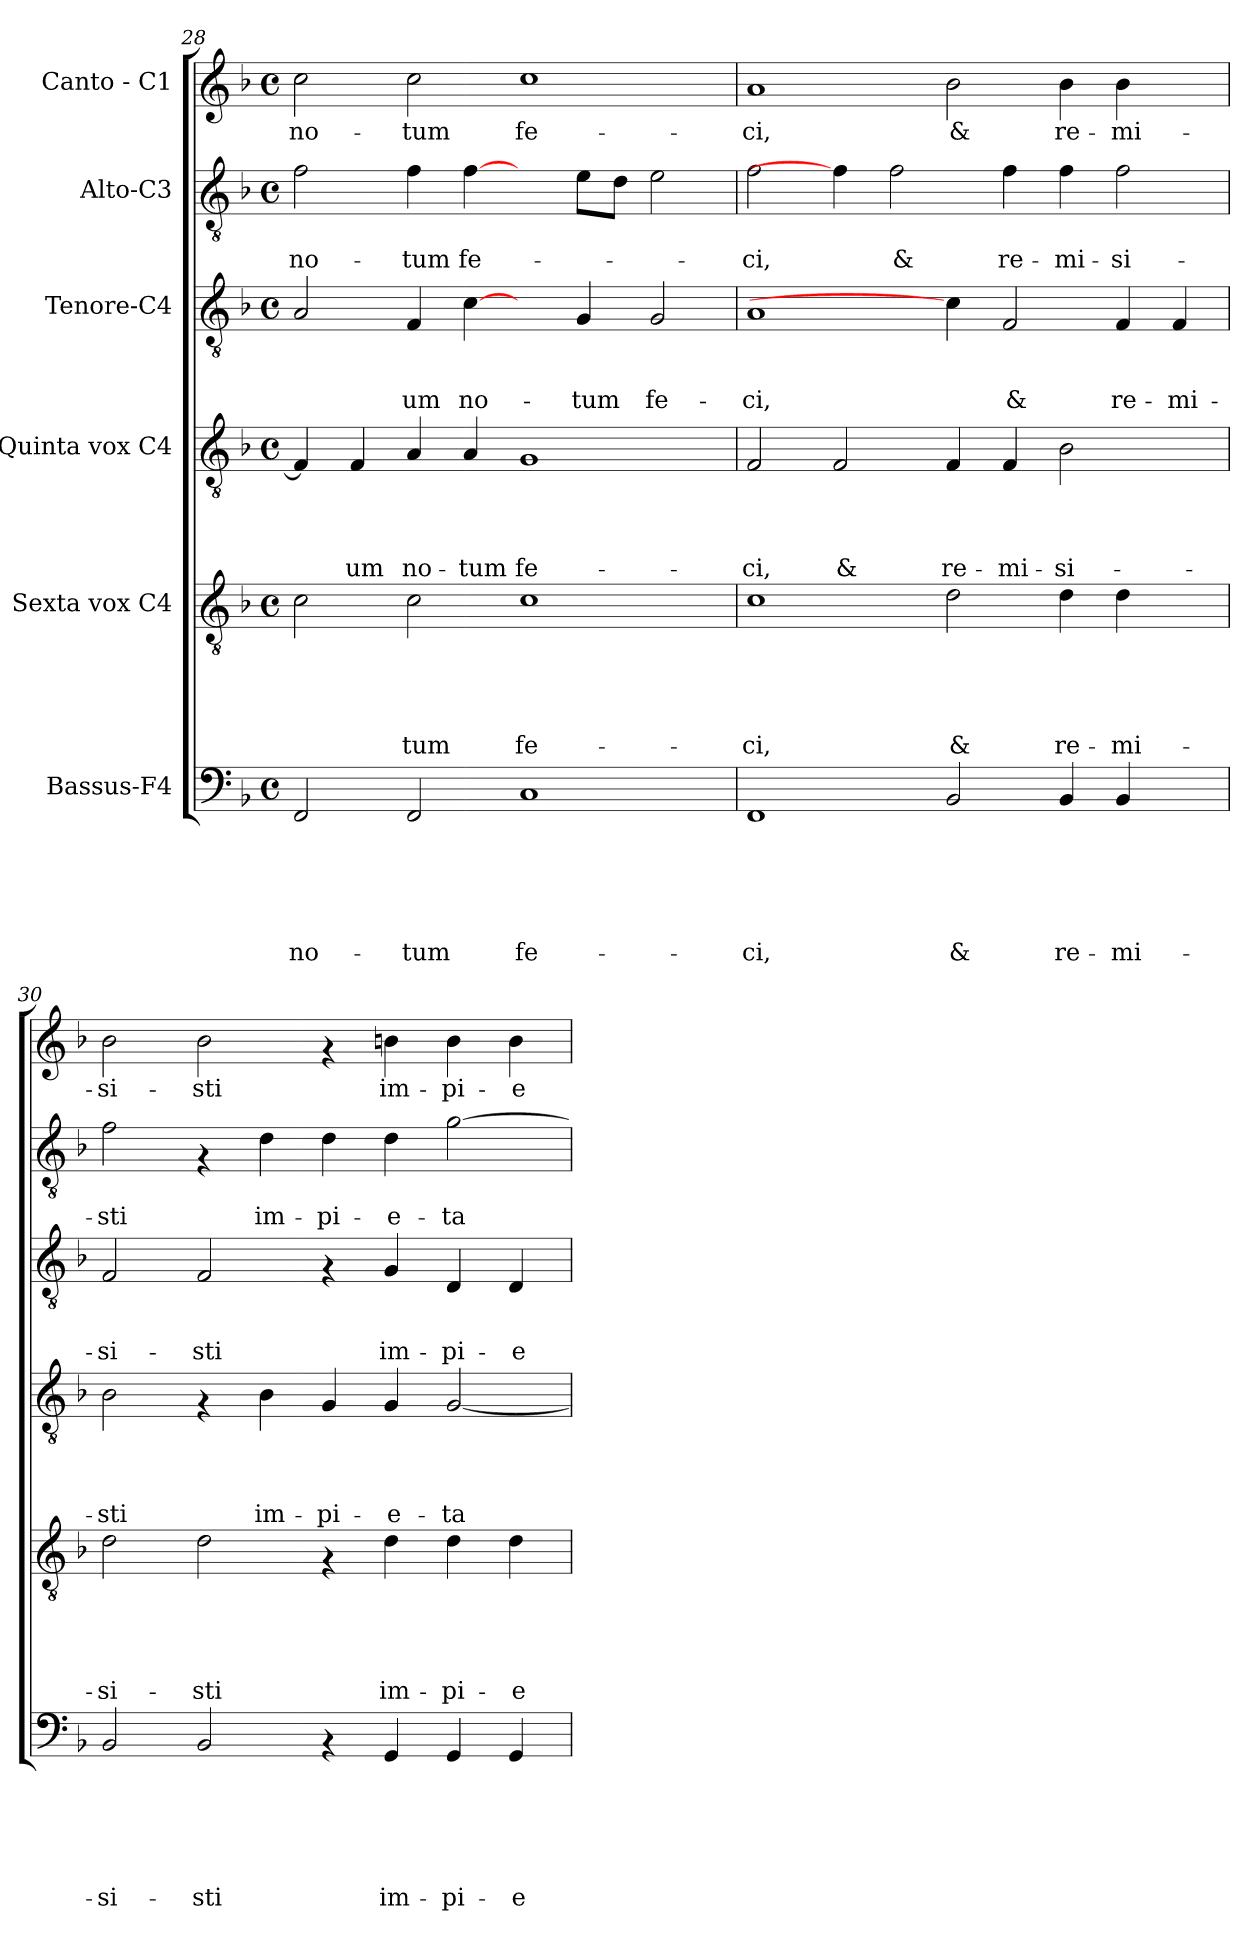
**kern	**text	**text	**text	**text	**text	**text	**kern	**text	**text	**text	**text	**text	**kern	**text	**text	**text	**text	**kern	**text	**text	**text	**kern	**text	**text	**kern	**text
*part6	*part6	*part6	*part6	*part6	*part6	*part6	*part5	*part5	*part5	*part5	*part5	*part5	*part4	*part4	*part4	*part4	*part4	*part3	*part3	*part3	*part3	*part2	*part2	*part2	*part1	*part1
*staff6	*staff6	*staff6	*staff6	*staff6	*staff6	*staff6	*staff5	*staff5	*staff5	*staff5	*staff5	*staff5	*staff4	*staff4	*staff4	*staff4	*staff4	*staff3	*staff3	*staff3	*staff3	*staff2	*staff2	*staff2	*staff1	*staff1
*I"Bassus-F4	*	*	*	*	*	*	*I"Sexta vox C4	*	*	*	*	*	*I"Quinta vox C4	*	*	*	*	*I"Tenore-C4	*	*	*	*I"Alto-C3	*	*	*I"Canto - C1	*
*clefF4	*	*	*	*	*	*	*clefGv2	*	*	*	*	*	*clefGv2	*	*	*	*	*clefGv2	*	*	*	*clefGv2	*	*	*clefG2	*
*k[b-]	*	*	*	*	*	*	*k[b-]	*	*	*	*	*	*k[b-]	*	*	*	*	*k[b-]	*	*	*	*k[b-]	*	*	*k[b-]	*
*F:	*	*	*	*	*	*	*F:	*	*	*	*	*	*F:	*	*	*	*	*F:	*	*	*	*F:	*	*	*F:	*
*M4/4	*	*	*	*	*	*	*M4/4	*	*	*	*	*	*M4/4	*	*	*	*	*M4/4	*	*	*	*M4/4	*	*	*M4/4	*
*met(c)	*	*	*	*	*	*	*met(c)	*	*	*	*	*	*met(c)	*	*	*	*	*met(c)	*	*	*	*met(c)	*	*	*met(c)	*
=28	=28	=28	=28	=28	=28	=28	=28	=28	=28	=28	=28	=28	=28	=28	=28	=28	=28	=28	=28	=28	=28	=28	=28	=28	=28	=28
!	!	!	!	!	!	!LO:LY:b	!	!	!	!	!	!	!	!	!	!	!	!	!	!	!	!	!	!LO:LY:b	!	!LO:LY:b
2FF/	.	.	.	.	.	no-	2c\	.	.	.	.	.	4F/]	.	.	.	.	2A/	.	.	.	2f\	.	no-	2cc\	no-
!	!	!	!	!	!	!	!	!	!	!	!	!	!	!	!	!	!LO:LY:b	!	!	!	!	!	!	!	!	!
.	.	.	.	.	.	.	.	.	.	.	.	.	4F/	.	.	.	-um	.	.	.	.	.	.	.	.	.
!	!	!	!	!	!	!LO:LY:b	!	!	!	!	!	!LO:LY:b	!	!	!	!	!LO:LY:b	!	!	!	!LO:LY:b	!	!	!LO:LY:b	!	!LO:LY:b
2FF/	.	.	.	.	.	-tum	2c\	.	.	.	.	-tum	4A/	.	.	.	no-	4F/	.	.	-um	4f\	.	-tum	2cc\	-tum
!	!	!	!	!	!	!	!	!	!	!	!	!	!	!	!	!	!LO:LY:b	!	!	!	!LO:LY:b	!	!	!LO:LY:b	!	!
.	.	.	.	.	.	.	.	.	.	.	.	.	4A/	.	.	.	-tum	[4c\	.	.	no-	[4f\	.	fe-	.	.
!	!	!	!	!	!	!LO:LY:b	!	!	!	!	!	!LO:LY:b	!	!	!	!	!LO:LY:b	!	!	!	!	!	!	!	!	!LO:LY:b
1C	.	.	.	.	.	fe-	1c	.	.	.	.	fe-	1G	.	.	.	fe-	4ryy	.	.	.	4ryy	.	.	1cc	fe-
!	!	!	!	!	!	!	!	!	!	!	!	!	!	!	!	!	!	!	!	!	!LO:LY:b	!	!	!	!	!
.	.	.	.	.	.	.	.	.	.	.	.	.	.	.	.	.	.	4G/	.	.	-tum	8e\L	.	.	.	.
.	.	.	.	.	.	.	.	.	.	.	.	.	.	.	.	.	.	.	.	.	.	8d\J	.	.	.	.
!	!	!	!	!	!	!	!	!	!	!	!	!	!	!	!	!	!	!	!	!	!LO:LY:b	!	!	!	!	!
.	.	.	.	.	.	.	.	.	.	.	.	.	.	.	.	.	.	2G/	.	.	fe-	2e\	.	.	.	.
!!LO:PB:g=z
=29	=29	=29	=29	=29	=29	=29	=29	=29	=29	=29	=29	=29	=29	=29	=29	=29	=29	=29	=29	=29	=29	=29	=29	=29	=29	=29
!	!	!	!	!	!	!LO:LY:b	!	!	!	!	!	!LO:LY:b	!	!	!	!	!LO:LY:b	!	!	!	!LO:LY:b	!	!	!LO:LY:b	!	!LO:LY:b
1FF	.	.	.	.	.	-ci,	1c	.	.	.	.	-ci,	2F/	.	.	.	-ci,	1A	.	.	-ci,	2f\	.	-ci,	1a	-ci,
!	!	!	!	!	!	!	!	!	!	!	!	!	!	!	!	!	!LO:LY:b	!	!	!	!	!	!	!	!	!
.	.	.	.	.	.	.	.	.	.	.	.	.	2F/	.	.	.	&	.	.	.	.	4f\]	.	.	.	.
!	!	!	!	!	!	!	!	!	!	!	!	!	!	!	!	!	!	!	!	!	!	!	!	!LO:LY:b	!	!
.	.	.	.	.	.	.	.	.	.	.	.	.	.	.	.	.	.	.	.	.	.	2f\	.	&	.	.
!	!	!	!	!	!	!LO:LY:b	!	!	!	!	!	!LO:LY:b	!	!	!	!	!LO:LY:b	!	!	!	!	!	!	!	!	!LO:LY:b
2BB-/	.	.	.	.	.	&	2d\	.	.	.	.	&	4F/	.	.	.	re-	4c\]	.	.	.	.	.	.	2b-\	&
!	!	!	!	!	!	!	!	!	!	!	!	!	!	!	!	!	!LO:LY:b	!	!	!	!LO:LY:b	!	!	!LO:LY:b	!	!
.	.	.	.	.	.	.	.	.	.	.	.	.	4F/	.	.	.	-mi-	2F/	.	.	&	4f\	.	re-	.	.
!	!	!	!	!	!	!LO:LY:b	!	!	!	!	!	!LO:LY:b	!	!	!	!	!LO:LY:b	!	!	!	!	!	!	!LO:LY:b	!	!LO:LY:b
4BB-/	.	.	.	.	.	re-	4d\	.	.	.	.	re-	2B-\	.	.	.	-si-	.	.	.	.	4f\	.	-mi-	4b-\	re-
!	!	!	!	!	!	!LO:LY:b	!	!	!	!	!	!LO:LY:b	!	!	!	!	!	!	!	!	!LO:LY:b	!	!	!LO:LY:b	!	!LO:LY:b
4BB-/	.	.	.	.	.	-mi-	4d\	.	.	.	.	-mi-	.	.	.	.	.	4F/	.	.	re-	2f\	.	-si-	4b-\	-mi-
!	!	!	!	!	!	!	!	!	!	!	!	!	!	!	!	!	!	!	!	!	!LO:LY:b	!	!	!	!	!
4ryy	.	.	.	.	.	.	4ryy	.	.	.	.	.	4ryy	.	.	.	.	4F/	.	.	-mi-	.	.	.	4ryy	.
=30	=30	=30	=30	=30	=30	=30	=30	=30	=30	=30	=30	=30	=30	=30	=30	=30	=30	=30	=30	=30	=30	=30	=30	=30	=30	=30
!	!	!	!	!	!	!LO:LY:b	!	!	!	!	!	!LO:LY:b	!	!	!	!	!LO:LY:b	!	!	!	!LO:LY:b	!	!	!LO:LY:b	!	!LO:LY:b
2BB-/	.	.	.	.	.	-si-	2d\	.	.	.	.	-si-	2B-\	.	.	.	-sti	2F/	.	.	-si-	2f\	.	-sti	2b-\	-si-
!	!	!	!	!	!	!LO:LY:b	!	!	!	!	!	!LO:LY:b	!	!	!	!	!	!	!	!	!LO:LY:b	!	!	!	!	!LO:LY:b
2BB-/	.	.	.	.	.	-sti	2d\	.	.	.	.	-sti	4rF	.	.	.	.	2F/	.	.	-sti	4rF	.	.	2b-\	-sti
!	!	!	!	!	!	!	!	!	!	!	!	!	!	!	!	!	!LO:LY:b	!	!	!	!	!	!	!LO:LY:b	!	!
.	.	.	.	.	.	.	.	.	.	.	.	.	4B-\	.	.	.	im-	.	.	.	.	4d\	.	im-	.	.
!	!	!	!	!	!	!	!	!	!	!	!	!	!	!	!	!	!LO:LY:b	!	!	!	!	!	!	!LO:LY:b	!	!
4rAA	.	.	.	.	.	.	4rF	.	.	.	.	.	4G/	.	.	.	-pi-	4rF	.	.	.	4d\	.	-pi-	4rf	.
!	!	!	!	!	!	!LO:LY:b	!	!	!	!	!	!LO:LY:b	!	!	!	!	!LO:LY:b	!	!	!	!LO:LY:b	!	!	!LO:LY:b	!	!LO:LY:b
4GG/	.	.	.	.	.	im-	4d\	.	.	.	.	im-	4G/	.	.	.	-e-	4G/	.	.	im-	4d\	.	-e-	4bn\	im-
!	!	!	!	!	!	!LO:LY:b	!	!	!	!	!	!LO:LY:b	!	!	!	!	!LO:LY:b	!	!	!	!LO:LY:b	!	!	!LO:LY:b	!	!LO:LY:b
4GG/	.	.	.	.	.	-pi-	4d\	.	.	.	.	-pi-	[<2G/	.	.	.	-ta-	4D/	.	.	-pi-	[>2g\	.	-ta-	4b\	-pi-
!	!	!	!	!	!	!LO:LY:b	!	!	!	!	!	!LO:LY:b	!	!	!	!	!	!	!	!	!LO:LY:b	!	!	!	!	!LO:LY:b
4GG/	.	.	.	.	.	-e-	4d\	.	.	.	.	-e-	.	.	.	.	.	4D/	.	.	-e-	.	.	.	4b\	-e-
=	=	=	=	=	=	=	=	=	=	=	=	=	=	=	=	=	=	=	=	=	=	=	=	=	=	=
*-	*-	*-	*-	*-	*-	*-	*-	*-	*-	*-	*-	*-	*-	*-	*-	*-	*-	*-	*-	*-	*-	*-	*-	*-	*-	*-
